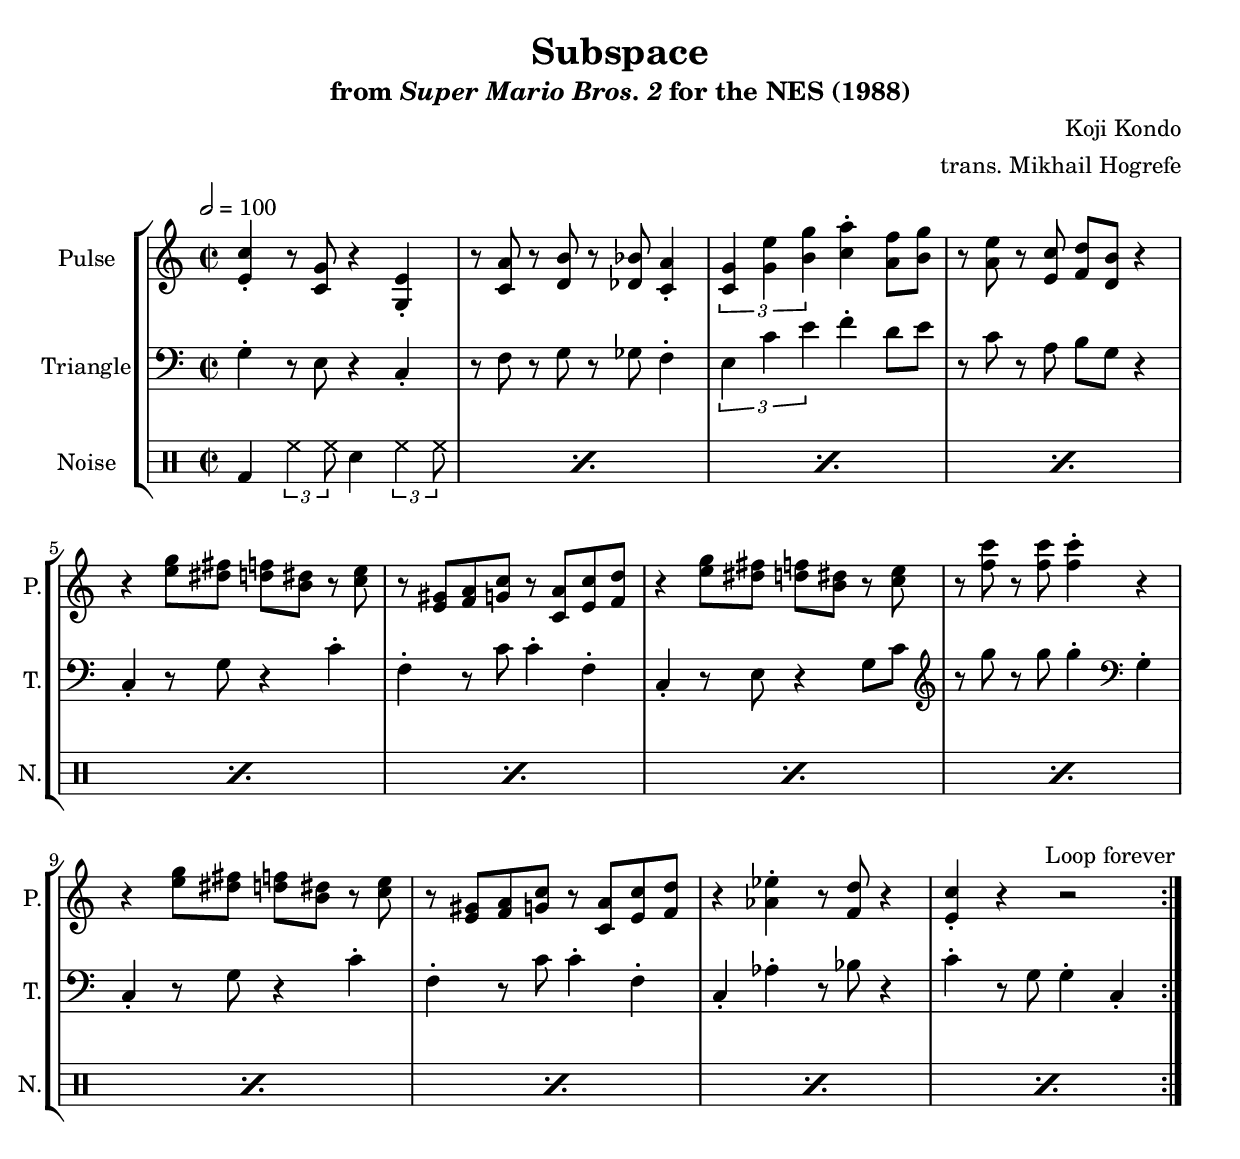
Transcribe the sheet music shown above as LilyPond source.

\version "2.24.3"

\book {
    \header {
        title = "Subspace"
        subtitle = \markup { "from" {\italic "Super Mario Bros. 2"} "for the NES (1988)" }
        composer = "Koji Kondo"
        arranger = "trans. Mikhail Hogrefe"
    }

    \score {
        {
            \new StaffGroup <<
                \new Staff \relative c' {
                    \set Staff.instrumentName = "Pulse"
                    \set Staff.shortInstrumentName = "P."
\key c \major
\time 2/2
\tempo 2 = 100
                    \repeat volta 2 {
% A
<e c'>4-. r8 <c g'> r4 <g e'>-. |
r8 <c a'> r <d b'> r <des bes'> <c a'>4-. |
\tuplet 3/2 { <c g'>4 <g' e'> <b g'> } <c a'>4-. <a f'>8 <b g'> |
r8 <a e'> r <e c'> <f d'> <d b'> r4 |

% B
r4 <e' g>8 <dis fis> <d f> <b dis> r <c e> |
r8 <e, gis> <f a> <g c> r <c, a'> <e c'> <f d'> |
r4 <e' g>8 <dis fis> <d f> <b dis> r <c e> |
r8 <f c'> r <f c'> <f c'>4-. r |

r4 <e g>8 <dis fis> <d f> <b dis> r <c e> |
r8 <e, gis> <f a> <g c> r <c, a'> <e c'> <f d'> |
r4 <aes ees'>-. r8 <f d'> r4 |
<e c'>4-. r r2 |
                    }
\once \override Score.RehearsalMark.self-alignment-X = #RIGHT
\mark \markup { \fontsize #-2 "Loop forever" }
                }

                \new Staff \relative c' {
                    \set Staff.instrumentName = "Triangle"
                    \set Staff.shortInstrumentName = "T."
\clef bass
\key c \major
% A
g4-. r8 e r4 c-. |
r8 f r g r ges f4-. |
\tuplet 3/2 { e4 c' e } f4-. d8 e |
r8 c r a b g r4 |

% B
c,4-. r8 g' r4 c-. |
f,4-. r8 c' c4-. f,-. |
c4-. r8 e r4 g8 c |
\clef treble r8 g'' r g g4-. \clef bass g,,4-. |

c,4-. r8 g' r4 c-. |
f,4-. r8 c' c4-. f,-. |
c4-. aes'-. r8 bes r4 |
c4-. r8 g g4-. c,-. |
                }

                \new DrumStaff {
                    \drummode {
                        \set Staff.instrumentName="Noise"
                        \set Staff.shortInstrumentName="N."
% A, B
\repeat percent 12 { bd4 \tuplet 3/2 { hh4 hh8 } sn4 \tuplet 3/2 { hh4 hh8 } }
                    }
                }
            >>
        }
        \layout {
            \context {
                \Staff
                \RemoveEmptyStaves
            }
            \context {
                \DrumStaff
                \RemoveEmptyStaves
            }
        }
    }
}
